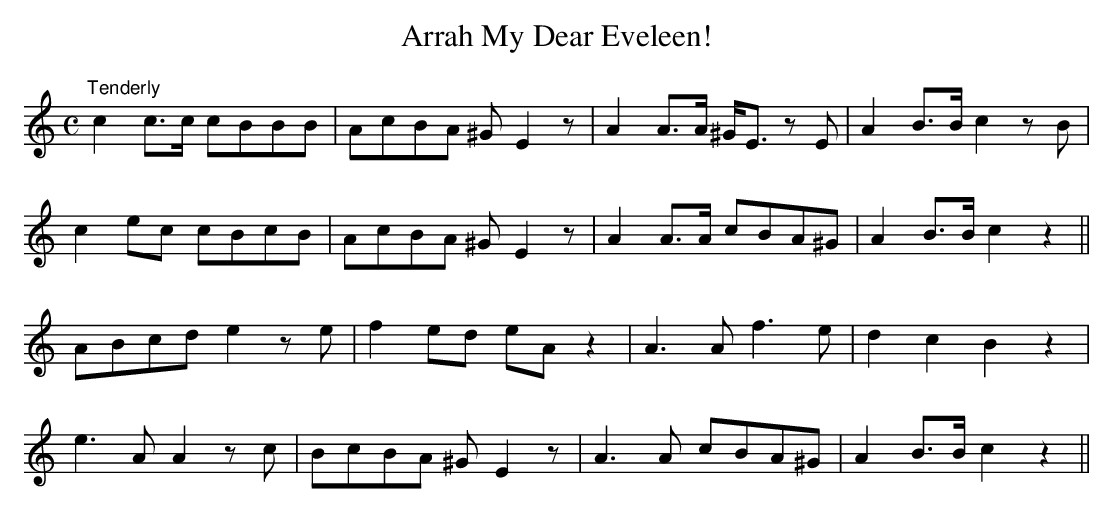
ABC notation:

X:1
T:Arrah My Dear Eveleen!
M:C
L:1/8
K:Amin
"Tenderly"c2 c>c cBBB|AcBA ^G E2 z|A2 A>A ^G<E zE|A2 B>B c2 zB|
c2 ec cBcB|AcBA ^G E2 z|A2 A>A cBA^G|A2 B>B c2 z2||
ABcd e2 ze|f2 ed eA z2|A3A f3e|d2c2B2 z2|
e3A A2 zc|BcBA ^G E2 z|A3 A cBA^G|A2 B>B c2 z2||
